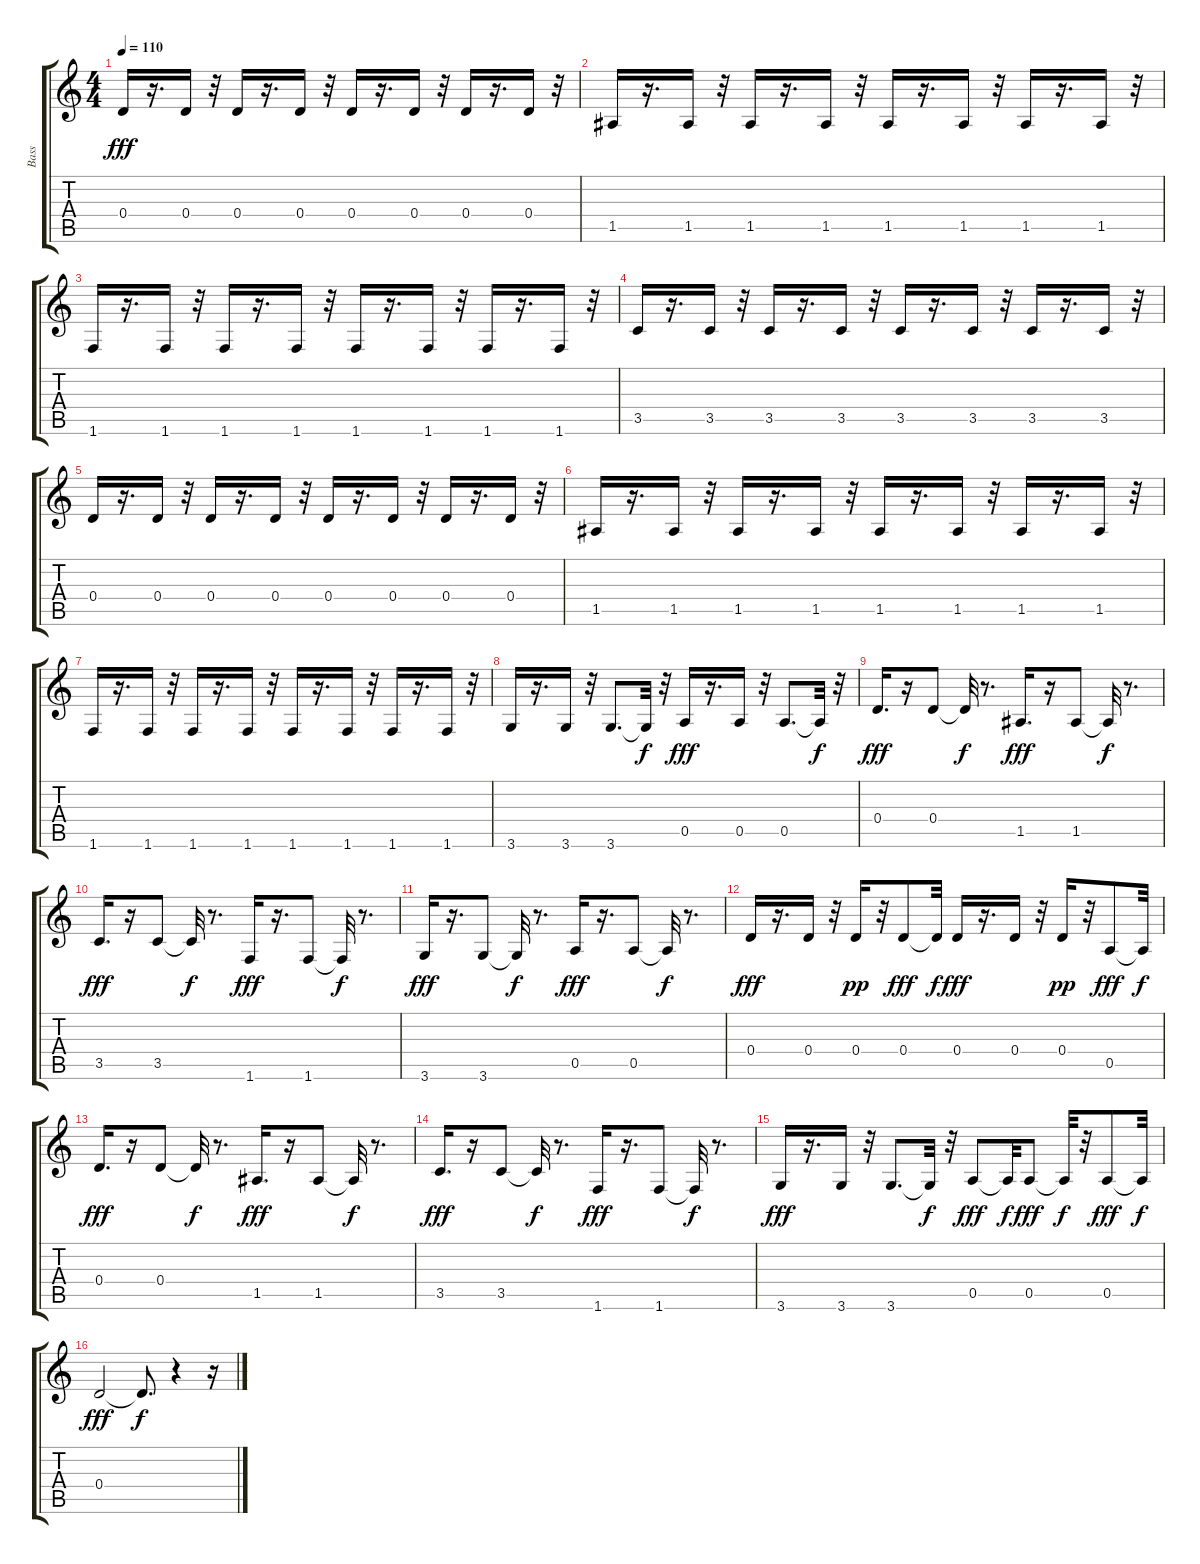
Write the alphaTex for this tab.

\track ("Bass" "Bass") {instrument electricbassfinger}
\staff {score tabs}
\tuning (E4 B3 G3 D3 A2 E2) {hide}
\ts (4 4)
\tempo 110
\clef g2
\ks c
0.4.16{dy fff} r.16{d} 0.4.16 r.32 0.4.16 r.16{d} 0.4.16 r.32 0.4.16 r.16{d} 0.4.16 r.32 0.4.16 r.16{d} 0.4.16 r.32 |
1.5.16 r.16{d} 1.5.16 r.32 1.5.16 r.16{d} 1.5.16 r.32 1.5.16 r.16{d} 1.5.16 r.32 1.5.16 r.16{d} 1.5.16 r.32 |
1.6.16 r.16{d} 1.6.16 r.32 1.6.16 r.16{d} 1.6.16 r.32 1.6.16 r.16{d} 1.6.16 r.32 1.6.16 r.16{d} 1.6.16 r.32 |
3.5.16 r.16{d} 3.5.16 r.32 3.5.16 r.16{d} 3.5.16 r.32 3.5.16 r.16{d} 3.5.16 r.32 3.5.16 r.16{d} 3.5.16 r.32 |
0.4.16 r.16{d} 0.4.16 r.32 0.4.16 r.16{d} 0.4.16 r.32 0.4.16 r.16{d} 0.4.16 r.32 0.4.16 r.16{d} 0.4.16 r.32 |
1.5.16 r.16{d} 1.5.16 r.32 1.5.16 r.16{d} 1.5.16 r.32 1.5.16 r.16{d} 1.5.16 r.32 1.5.16 r.16{d} 1.5.16 r.32 |
1.6.16 r.16{d} 1.6.16 r.32 1.6.16 r.16{d} 1.6.16 r.32 1.6.16 r.16{d} 1.6.16 r.32 1.6.16 r.16{d} 1.6.16 r.32 |
3.6.16 r.16{d} 3.6.16 r.32 3.6.8{d} 3.6{t}.32{dy f} r.32 0.5.16{dy fff} r.16{d} 0.5.16 r.32 0.5.8{d} 0.5{t}.32{dy f} r.32 |
0.4.16{d dy fff} r.16 0.4.8 0.4{t}.32{dy f} r.8{d} 1.5.16{d dy fff} r.16 1.5.8 1.5{t}.32{dy f} r.8{d} |
3.5.16{d dy fff} r.16 3.5.8 3.5{t}.32{dy f} r.8{d} 1.6.16{dy fff} r.16{d} 1.6.8 1.6{t}.32{dy f} r.8{d} |
3.6.16{dy fff} r.16{d} 3.6.8 3.6{t}.32{dy f} r.8{d} 0.5.16{dy fff} r.16{d} 0.5.8 0.5{t}.32{dy f} r.8{d} |
0.4.16{dy fff} r.16{d} 0.4.16 r.32 0.4.16{dy pp} r.32 0.4.8{dy fff} 0.4{t}.32{dy f} 0.4.16{dy fff} r.16{d} 0.4.16 r.32 0.4.16{dy pp} r.32 0.5.8{dy fff} 0.5{t}.32{dy f} |
0.4.16{d dy fff} r.16 0.4.8 0.4{t}.32{dy f} r.8{d} 1.5.16{d dy fff} r.16 1.5.8 1.5{t}.32{dy f} r.8{d} |
3.5.16{d dy fff} r.16 3.5.8 3.5{t}.32{dy f} r.8{d} 1.6.16{dy fff} r.16{d} 1.6.8 1.6{t}.32{dy f} r.8{d} |
3.6.16{dy fff} r.16{d} 3.6.16 r.32 3.6.8{d} 3.6{t}.32{dy f} r.32 0.5.8{dy fff} 0.5{t}.32{dy f} 0.5.8{dy fff} 0.5{t}.32{dy f} r.32 0.5.8{dy fff} 0.5{t}.32{dy f} |
0.4.2{dy fff} 0.4{t}.8{d dy f} r.4 r.16
